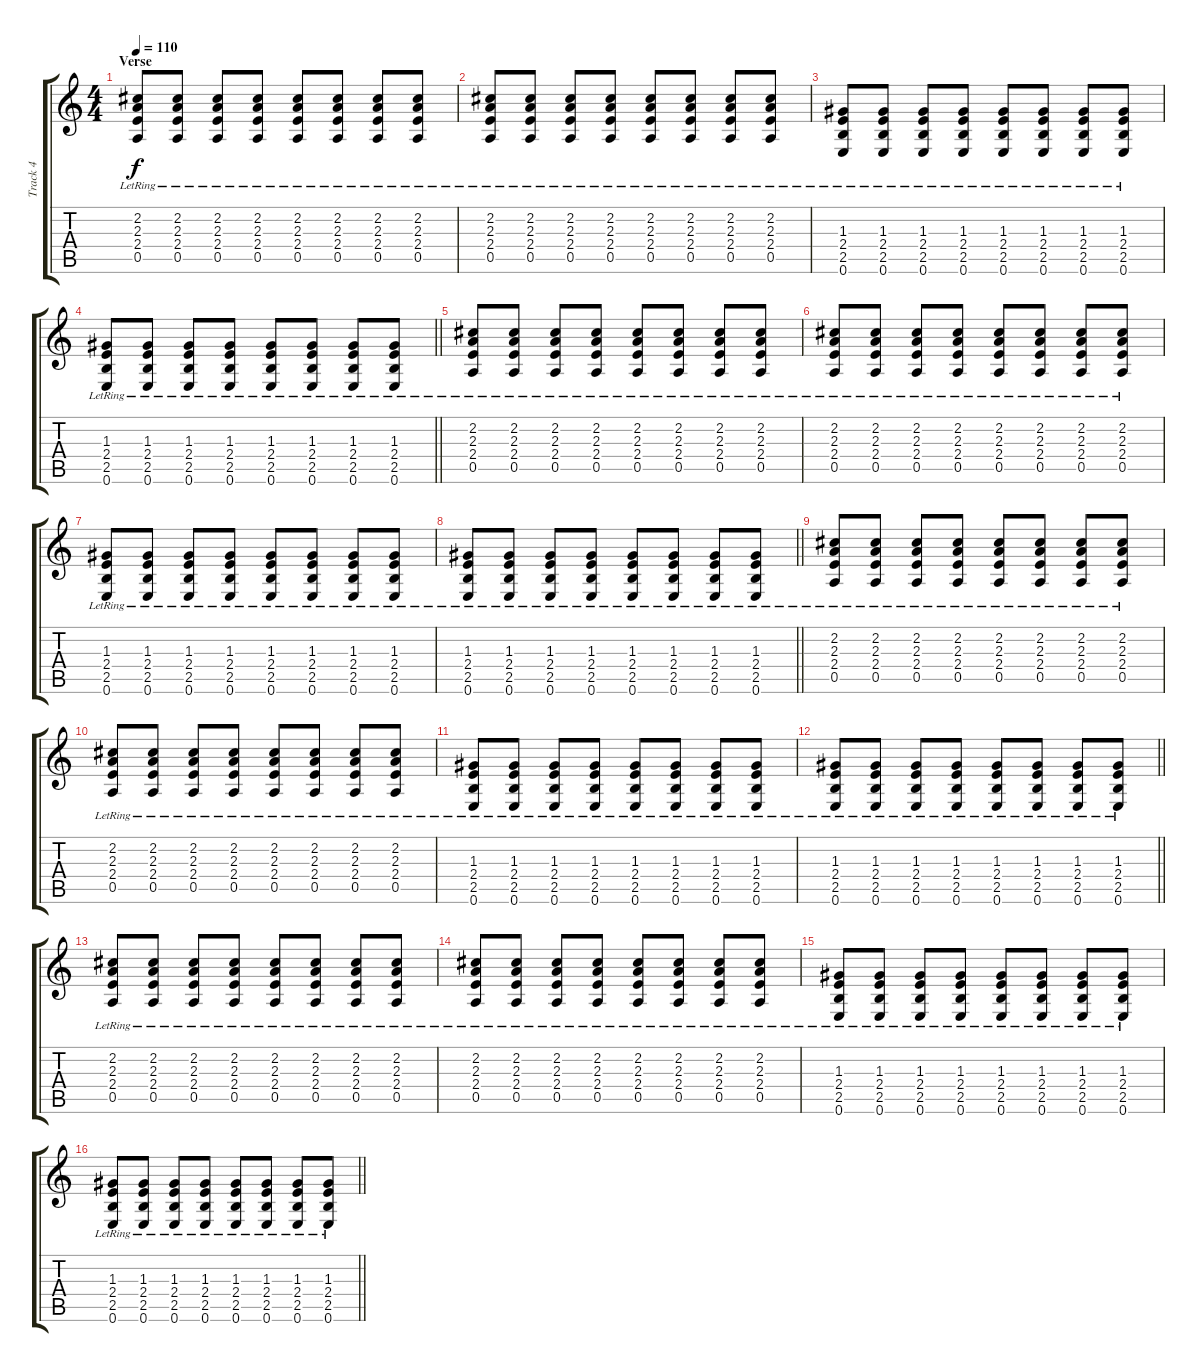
\track ("Track 4" "Track 4") {instrument acousticguitarsteel}
\staff {score tabs}
\tuning (E4 B3 G3 D3 A2 E2) {hide}
\ts (4 4)
\section ("" "Verse")
\tempo 110
\clef g2
\ks c
(2.2{lr} 2.3{lr} 2.4{lr} 0.5{lr}).8{dy f} (2.2{lr} 2.3{lr} 2.4{lr} 0.5{lr}).8 (2.2{lr} 2.3{lr} 2.4{lr} 0.5{lr}).8 (2.2{lr} 2.3{lr} 2.4{lr} 0.5{lr}).8 (2.2{lr} 2.3{lr} 2.4{lr} 0.5{lr}).8 (2.2{lr} 2.3{lr} 2.4{lr} 0.5{lr}).8 (2.2{lr} 2.3{lr} 2.4{lr} 0.5{lr}).8 (2.2{lr} 2.3{lr} 2.4{lr} 0.5{lr}).8 |
(2.2{lr} 2.3{lr} 2.4{lr} 0.5{lr}).8 (2.2{lr} 2.3{lr} 2.4{lr} 0.5{lr}).8 (2.2{lr} 2.3{lr} 2.4{lr} 0.5{lr}).8 (2.2{lr} 2.3{lr} 2.4{lr} 0.5{lr}).8 (2.2{lr} 2.3{lr} 2.4{lr} 0.5{lr}).8 (2.2{lr} 2.3{lr} 2.4{lr} 0.5{lr}).8 (2.2{lr} 2.3{lr} 2.4{lr} 0.5{lr}).8 (2.2{lr} 2.3{lr} 2.4{lr} 0.5{lr}).8 |
(1.3{lr} 2.4{lr} 2.5{lr} 0.6{lr}).8 (1.3{lr} 2.4{lr} 2.5{lr} 0.6{lr}).8 (1.3{lr} 2.4{lr} 2.5{lr} 0.6{lr}).8 (1.3{lr} 2.4{lr} 2.5{lr} 0.6{lr}).8 (1.3{lr} 2.4{lr} 2.5{lr} 0.6{lr}).8 (1.3{lr} 2.4{lr} 2.5{lr} 0.6{lr}).8 (1.3{lr} 2.4{lr} 2.5{lr} 0.6{lr}).8 (1.3{lr} 2.4{lr} 2.5{lr} 0.6{lr}).8 |
\barLineRight lightlight
(1.3{lr} 2.4{lr} 2.5{lr} 0.6{lr}).8 (1.3{lr} 2.4{lr} 2.5{lr} 0.6{lr}).8 (1.3{lr} 2.4{lr} 2.5{lr} 0.6{lr}).8 (1.3{lr} 2.4{lr} 2.5{lr} 0.6{lr}).8 (1.3{lr} 2.4{lr} 2.5{lr} 0.6{lr}).8 (1.3{lr} 2.4{lr} 2.5{lr} 0.6{lr}).8 (1.3{lr} 2.4{lr} 2.5{lr} 0.6{lr}).8 (1.3{lr} 2.4{lr} 2.5{lr} 0.6{lr}).8 |
(2.2{lr} 2.3{lr} 2.4{lr} 0.5{lr}).8 (2.2{lr} 2.3{lr} 2.4{lr} 0.5{lr}).8 (2.2{lr} 2.3{lr} 2.4{lr} 0.5{lr}).8 (2.2{lr} 2.3{lr} 2.4{lr} 0.5{lr}).8 (2.2{lr} 2.3{lr} 2.4{lr} 0.5{lr}).8 (2.2{lr} 2.3{lr} 2.4{lr} 0.5{lr}).8 (2.2{lr} 2.3{lr} 2.4{lr} 0.5{lr}).8 (2.2{lr} 2.3{lr} 2.4{lr} 0.5{lr}).8 |
(2.2{lr} 2.3{lr} 2.4{lr} 0.5{lr}).8 (2.2{lr} 2.3{lr} 2.4{lr} 0.5{lr}).8 (2.2{lr} 2.3{lr} 2.4{lr} 0.5{lr}).8 (2.2{lr} 2.3{lr} 2.4{lr} 0.5{lr}).8 (2.2{lr} 2.3{lr} 2.4{lr} 0.5{lr}).8 (2.2{lr} 2.3{lr} 2.4{lr} 0.5{lr}).8 (2.2{lr} 2.3{lr} 2.4{lr} 0.5{lr}).8 (2.2{lr} 2.3{lr} 2.4{lr} 0.5{lr}).8 |
(1.3{lr} 2.4{lr} 2.5{lr} 0.6{lr}).8 (1.3{lr} 2.4{lr} 2.5{lr} 0.6{lr}).8 (1.3{lr} 2.4{lr} 2.5{lr} 0.6{lr}).8 (1.3{lr} 2.4{lr} 2.5{lr} 0.6{lr}).8 (1.3{lr} 2.4{lr} 2.5{lr} 0.6{lr}).8 (1.3{lr} 2.4{lr} 2.5{lr} 0.6{lr}).8 (1.3{lr} 2.4{lr} 2.5{lr} 0.6{lr}).8 (1.3{lr} 2.4{lr} 2.5{lr} 0.6{lr}).8 |
\barLineRight lightlight
(1.3{lr} 2.4{lr} 2.5{lr} 0.6{lr}).8 (1.3{lr} 2.4{lr} 2.5{lr} 0.6{lr}).8 (1.3{lr} 2.4{lr} 2.5{lr} 0.6{lr}).8 (1.3{lr} 2.4{lr} 2.5{lr} 0.6{lr}).8 (1.3{lr} 2.4{lr} 2.5{lr} 0.6{lr}).8 (1.3{lr} 2.4{lr} 2.5{lr} 0.6{lr}).8 (1.3{lr} 2.4{lr} 2.5{lr} 0.6{lr}).8 (1.3{lr} 2.4{lr} 2.5{lr} 0.6{lr}).8 |
(2.2{lr} 2.3{lr} 2.4{lr} 0.5{lr}).8 (2.2{lr} 2.3{lr} 2.4{lr} 0.5{lr}).8 (2.2{lr} 2.3{lr} 2.4{lr} 0.5{lr}).8 (2.2{lr} 2.3{lr} 2.4{lr} 0.5{lr}).8 (2.2{lr} 2.3{lr} 2.4{lr} 0.5{lr}).8 (2.2{lr} 2.3{lr} 2.4{lr} 0.5{lr}).8 (2.2{lr} 2.3{lr} 2.4{lr} 0.5{lr}).8 (2.2{lr} 2.3{lr} 2.4{lr} 0.5{lr}).8 |
(2.2{lr} 2.3{lr} 2.4{lr} 0.5{lr}).8 (2.2{lr} 2.3{lr} 2.4{lr} 0.5{lr}).8 (2.2{lr} 2.3{lr} 2.4{lr} 0.5{lr}).8 (2.2{lr} 2.3{lr} 2.4{lr} 0.5{lr}).8 (2.2{lr} 2.3{lr} 2.4{lr} 0.5{lr}).8 (2.2{lr} 2.3{lr} 2.4{lr} 0.5{lr}).8 (2.2{lr} 2.3{lr} 2.4{lr} 0.5{lr}).8 (2.2{lr} 2.3{lr} 2.4{lr} 0.5{lr}).8 |
(1.3{lr} 2.4{lr} 2.5{lr} 0.6{lr}).8 (1.3{lr} 2.4{lr} 2.5{lr} 0.6{lr}).8 (1.3{lr} 2.4{lr} 2.5{lr} 0.6{lr}).8 (1.3{lr} 2.4{lr} 2.5{lr} 0.6{lr}).8 (1.3{lr} 2.4{lr} 2.5{lr} 0.6{lr}).8 (1.3{lr} 2.4{lr} 2.5{lr} 0.6{lr}).8 (1.3{lr} 2.4{lr} 2.5{lr} 0.6{lr}).8 (1.3{lr} 2.4{lr} 2.5{lr} 0.6{lr}).8 |
\barLineRight lightlight
(1.3{lr} 2.4{lr} 2.5{lr} 0.6{lr}).8 (1.3{lr} 2.4{lr} 2.5{lr} 0.6{lr}).8 (1.3{lr} 2.4{lr} 2.5{lr} 0.6{lr}).8 (1.3{lr} 2.4{lr} 2.5{lr} 0.6{lr}).8 (1.3{lr} 2.4{lr} 2.5{lr} 0.6{lr}).8 (1.3{lr} 2.4{lr} 2.5{lr} 0.6{lr}).8 (1.3{lr} 2.4{lr} 2.5{lr} 0.6{lr}).8 (1.3{lr} 2.4{lr} 2.5{lr} 0.6{lr}).8 |
(2.2{lr} 2.3{lr} 2.4{lr} 0.5{lr}).8 (2.2{lr} 2.3{lr} 2.4{lr} 0.5{lr}).8 (2.2{lr} 2.3{lr} 2.4{lr} 0.5{lr}).8 (2.2{lr} 2.3{lr} 2.4{lr} 0.5{lr}).8 (2.2{lr} 2.3{lr} 2.4{lr} 0.5{lr}).8 (2.2{lr} 2.3{lr} 2.4{lr} 0.5{lr}).8 (2.2{lr} 2.3{lr} 2.4{lr} 0.5{lr}).8 (2.2{lr} 2.3{lr} 2.4{lr} 0.5{lr}).8 |
(2.2{lr} 2.3{lr} 2.4{lr} 0.5{lr}).8 (2.2{lr} 2.3{lr} 2.4{lr} 0.5{lr}).8 (2.2{lr} 2.3{lr} 2.4{lr} 0.5{lr}).8 (2.2{lr} 2.3{lr} 2.4{lr} 0.5{lr}).8 (2.2{lr} 2.3{lr} 2.4{lr} 0.5{lr}).8 (2.2{lr} 2.3{lr} 2.4{lr} 0.5{lr}).8 (2.2{lr} 2.3{lr} 2.4{lr} 0.5{lr}).8 (2.2{lr} 2.3{lr} 2.4{lr} 0.5{lr}).8 |
(1.3{lr} 2.4{lr} 2.5{lr} 0.6{lr}).8 (1.3{lr} 2.4{lr} 2.5{lr} 0.6{lr}).8 (1.3{lr} 2.4{lr} 2.5{lr} 0.6{lr}).8 (1.3{lr} 2.4{lr} 2.5{lr} 0.6{lr}).8 (1.3{lr} 2.4{lr} 2.5{lr} 0.6{lr}).8 (1.3{lr} 2.4{lr} 2.5{lr} 0.6{lr}).8 (1.3{lr} 2.4{lr} 2.5{lr} 0.6{lr}).8 (1.3{lr} 2.4{lr} 2.5{lr} 0.6{lr}).8 |
\barLineRight lightlight
(1.3{lr} 2.4{lr} 2.5{lr} 0.6{lr}).8 (1.3{lr} 2.4{lr} 2.5{lr} 0.6{lr}).8 (1.3{lr} 2.4{lr} 2.5{lr} 0.6{lr}).8 (1.3{lr} 2.4{lr} 2.5{lr} 0.6{lr}).8 (1.3{lr} 2.4{lr} 2.5{lr} 0.6{lr}).8 (1.3{lr} 2.4{lr} 2.5{lr} 0.6{lr}).8 (1.3{lr} 2.4{lr} 2.5{lr} 0.6{lr}).8 (1.3{lr} 2.4{lr} 2.5{lr} 0.6{lr}).8
